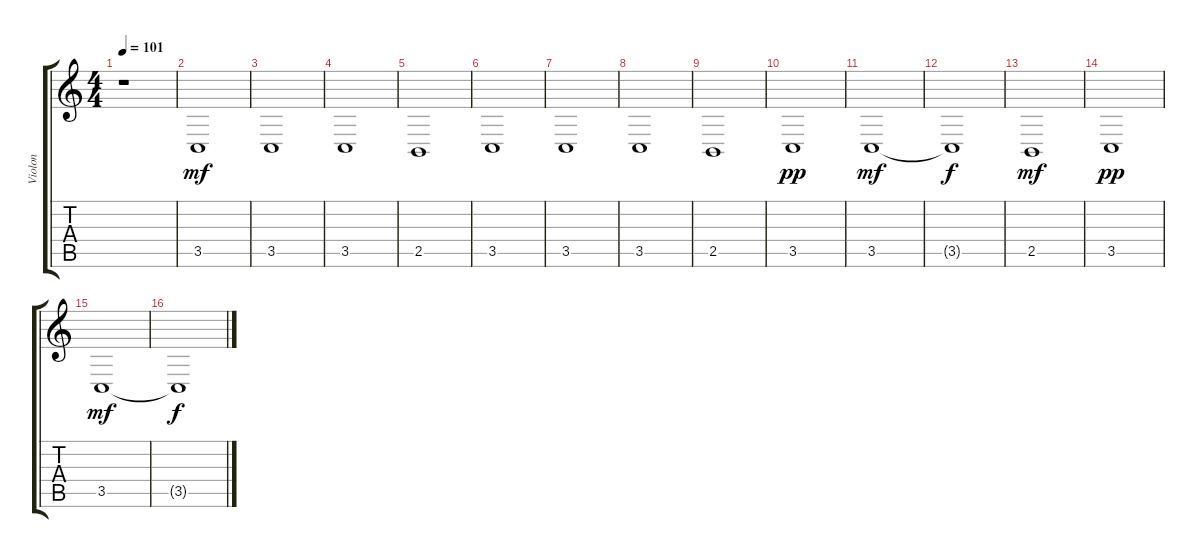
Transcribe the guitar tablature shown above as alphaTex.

\track ("Violon" "Violon") {instrument violin}
\staff {score tabs}
\tuning (E4 B3 G3 D3 A2 E2) {hide}
\ts (4 4)
\tempo 101
\clef g2
\ks c
r.1{dy mf instrument violin} |
3.5.1 |
3.5.1 |
3.5.1 |
2.5.1 |
3.5.1 |
3.5.1 |
3.5.1 |
2.5.1 |
3.5.1{dy pp} |
3.5.1{dy mf} |
3.5{t}.1{dy f} |
2.5.1{dy mf} |
3.5.1{dy pp} |
3.5.1{dy mf} |
3.5{t}.1{dy f}
